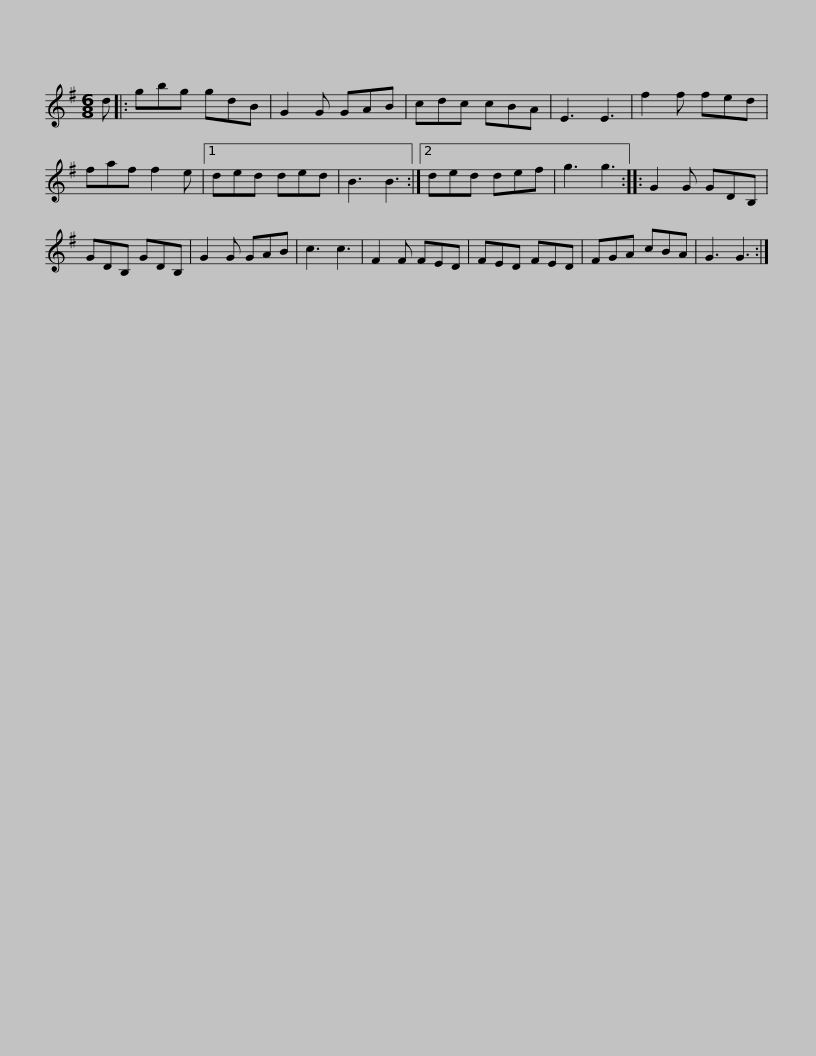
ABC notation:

X:1
L:1/8
M:6/8
I:linebreak $
K:G
V:1 treble
V:1
 d |: gbg gdB | G2 G GAB | cdc cBA | E3 E3 | %5
 f2 f fed | faf f2 e |1 ded ded | B3 B3 :|2$ ded def | %10
 g3 g3 :: G2 G GDB, | GDB, GDB, | G2 G GAB | c3 c3 | %15
 F2 F FED | FED FED |$ FGA cBA | G3 G3 :| %19
